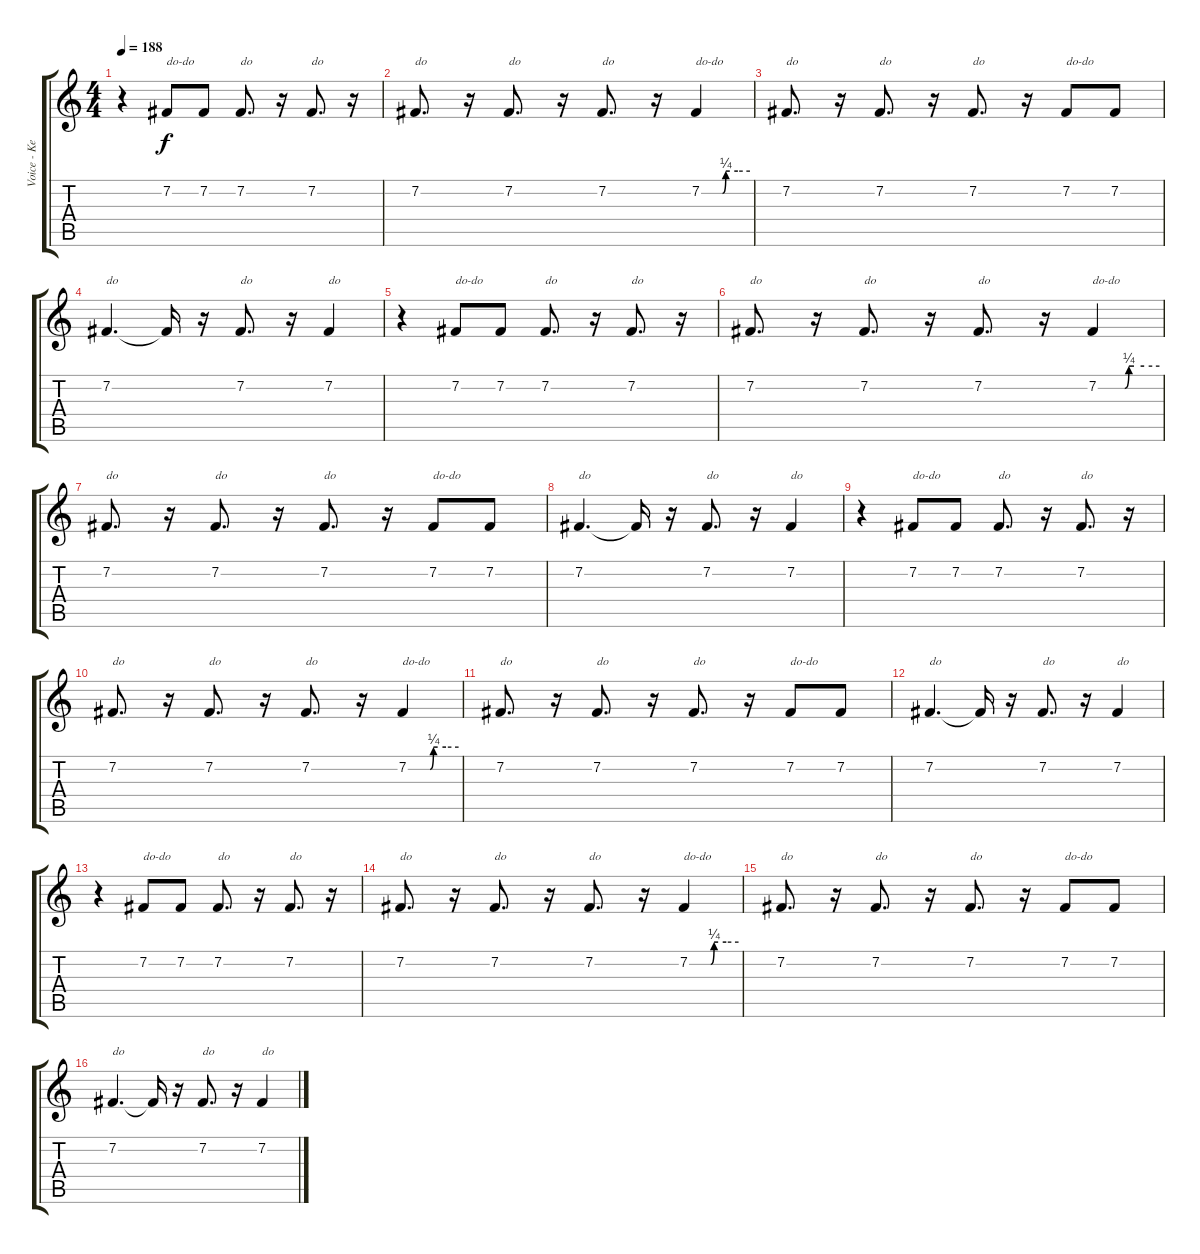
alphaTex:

\track ("Voice - Kelly" "Voice - Ke") {instrument cello}
\staff {score tabs}
\tuning (E4 B3 G3 D3 A2 E2) {hide}
\ts (4 4)
\tempo 188
\clef g2
\ks c
r.4{dy f} 7.2.8{txt "do-do"} 7.2.8 7.2.8{d txt "do"} r.16 7.2.8{d txt "do"} r.16 |
7.2.8{d txt "do"} r.16 7.2.8{d txt "do"} r.16 7.2.8{d txt "do"} r.16 7.2{be (custom 0 0 15 0 20 0 26 0 30 1 35 1 45 1 60 1)}.4{txt "do-do"} |
7.2.8{d txt "do"} r.16 7.2.8{d txt "do"} r.16 7.2.8{d txt "do"} r.16 7.2.8{txt "do-do"} 7.2.8 |
7.2.4{d txt "do"} 7.2{t}.16 r.16 7.2.8{d txt "do"} r.16 7.2.4{txt "do"} |
r.4 7.2.8{txt "do-do"} 7.2.8 7.2.8{d txt "do"} r.16 7.2.8{d txt "do"} r.16 |
7.2.8{d txt "do"} r.16 7.2.8{d txt "do"} r.16 7.2.8{d txt "do"} r.16 7.2{be (custom 0 0 15 0 20 0 26 0 30 1 35 1 45 1 60 1)}.4{txt "do-do"} |
7.2.8{d txt "do"} r.16 7.2.8{d txt "do"} r.16 7.2.8{d txt "do"} r.16 7.2.8{txt "do-do"} 7.2.8 |
7.2.4{d txt "do"} 7.2{t}.16 r.16 7.2.8{d txt "do"} r.16 7.2.4{txt "do"} |
r.4 7.2.8{txt "do-do"} 7.2.8 7.2.8{d txt "do"} r.16 7.2.8{d txt "do"} r.16 |
7.2.8{d txt "do"} r.16 7.2.8{d txt "do"} r.16 7.2.8{d txt "do"} r.16 7.2{be (custom 0 0 15 0 20 0 26 0 30 1 35 1 45 1 60 1)}.4{txt "do-do"} |
7.2.8{d txt "do"} r.16 7.2.8{d txt "do"} r.16 7.2.8{d txt "do"} r.16 7.2.8{txt "do-do"} 7.2.8 |
7.2.4{d txt "do"} 7.2{t}.16 r.16 7.2.8{d txt "do"} r.16 7.2.4{txt "do"} |
r.4 7.2.8{txt "do-do"} 7.2.8 7.2.8{d txt "do"} r.16 7.2.8{d txt "do"} r.16 |
7.2.8{d txt "do"} r.16 7.2.8{d txt "do"} r.16 7.2.8{d txt "do"} r.16 7.2{be (custom 0 0 15 0 20 0 26 0 30 1 35 1 45 1 60 1)}.4{txt "do-do"} |
7.2.8{d txt "do"} r.16 7.2.8{d txt "do"} r.16 7.2.8{d txt "do"} r.16 7.2.8{txt "do-do"} 7.2.8 |
7.2.4{d txt "do"} 7.2{t}.16 r.16 7.2.8{d txt "do"} r.16 7.2.4{txt "do"}
